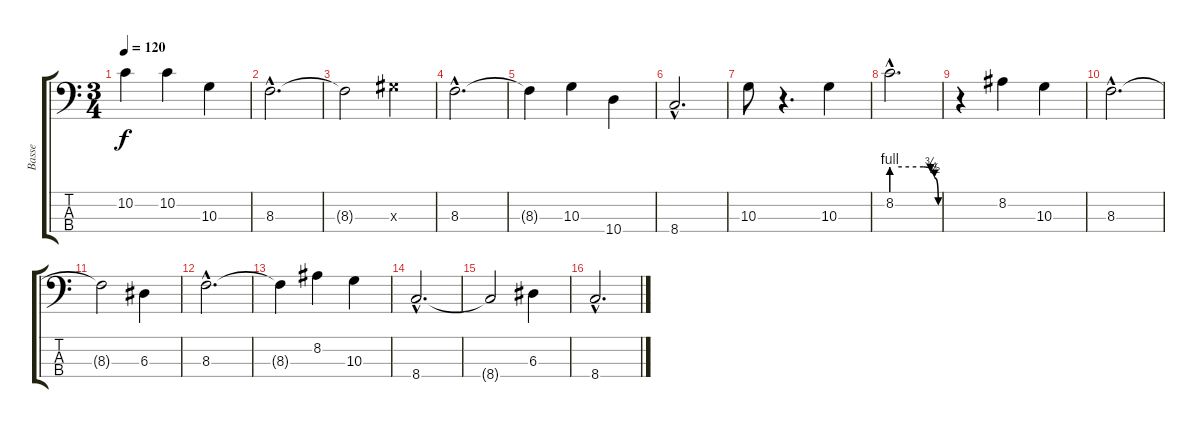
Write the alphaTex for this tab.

\track ("Basse" "Basse") {instrument acousticguitarnylon}
\staff {score tabs}
\tuning (G2 D2 A1 E1) {hide}
\ts (3 4)
\tempo 120
\clef f4
\ks c
10.2{t}.4{dy f} 10.2.4 10.3.4 |
8.3{hac}.2{d} |
8.3{t}.2 11.3{x}.4 |
8.3{hac}.2{d} |
8.3{t}.4 10.3.4 10.4.4 |
8.4{hac}.2{d} |
10.3.8 r.4{d} 10.3.4 |
8.2{be (custom 0 4 41 4 50 3 55 2 60 0) hac}.2{d} |
r.4 8.2.4 10.3.4 |
8.3{hac}.2{d} |
8.3{t}.2 6.3.4 |
8.3{hac}.2{d} |
8.3{t}.4 8.2.4 10.3.4 |
8.4{hac}.2{d} |
8.4{t}.2 6.3.4 |
8.4{hac}.2{d}
